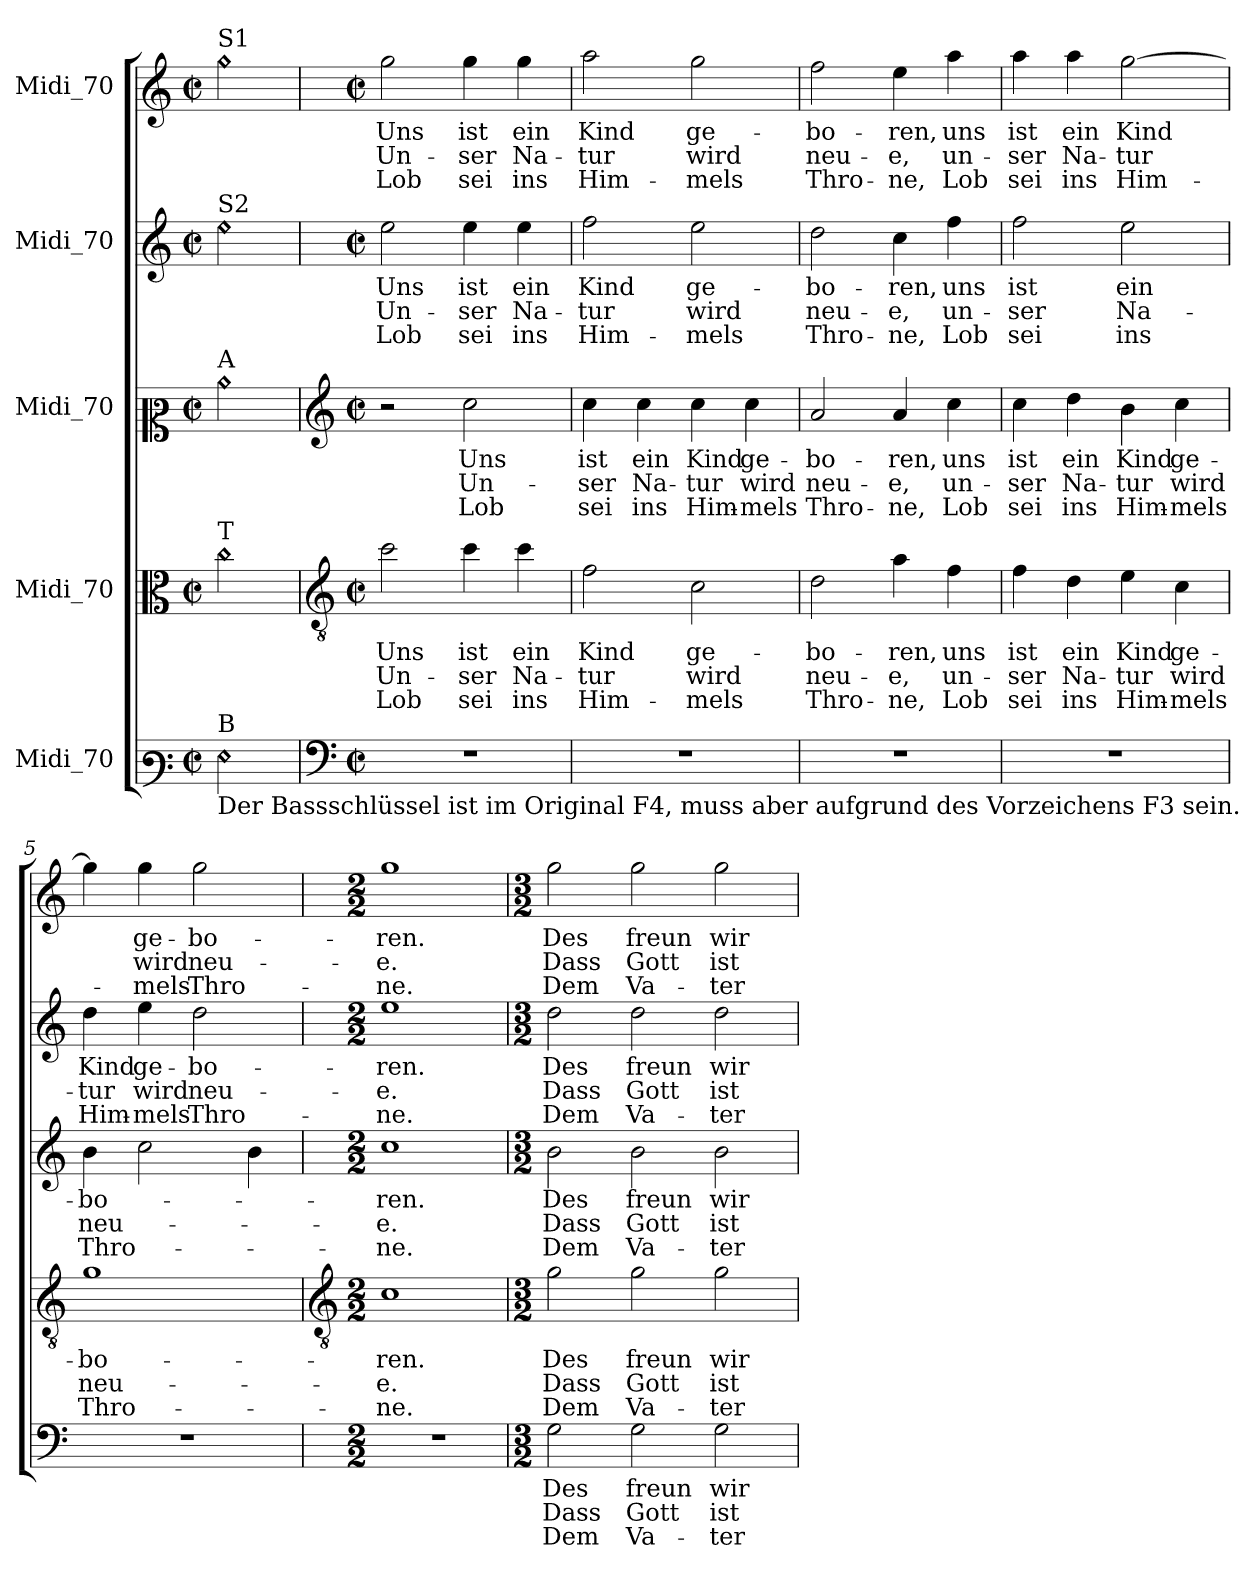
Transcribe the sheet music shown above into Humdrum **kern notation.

**kern	**text	**text	**text	**kern	**text	**text	**text	**kern	**text	**text	**text	**kern	**text	**text	**text	**kern	**text	**text	**text
*part5	*part5	*part5	*part5	*part4	*part4	*part4	*part4	*part3	*part3	*part3	*part3	*part2	*part2	*part2	*part2	*part1	*part1	*part1	*part1
*staff5	*staff5	*staff5	*staff5	*staff4	*staff4	*staff4	*staff4	*staff3	*staff3	*staff3	*staff3	*staff2	*staff2	*staff2	*staff2	*staff1	*staff1	*staff1	*staff1
*I"Midi_70	*	*	*	*I"Midi_70	*	*	*	*I"Midi_70	*	*	*	*I"Midi_70	*	*	*	*I"Midi_70	*	*	*
*clefF3	*	*	*	*clefC3	*	*	*	*clefC2	*	*	*	*clefG2	*	*	*	*clefG2	*	*	*
*ITrd4c7	*	*	*	*ITrd4c7	*	*	*	*ITrd4c7	*	*	*	*ITrd4c7	*	*	*	*ITrd4c7	*	*	*
*k[b-]	*	*	*	*k[b-]	*	*	*	*k[b-]	*	*	*	*k[b-]	*	*	*	*k[b-]	*	*	*
*F:	*	*	*	*F:	*	*	*	*F:	*	*	*	*F:	*	*	*	*F:	*	*	*
*M4/2	*	*	*	*M4/2	*	*	*	*M4/2	*	*	*	*M4/2	*	*	*	*M4/2	*	*	*
*met(c|)	*	*	*	*met(c|)	*	*	*	*met(c|)	*	*	*	*met(c|)	*	*	*	*met(c|)	*	*	*
=	=	=	=	=	=	=	=	=	=	=	=	=	=	=	=	=	=	=	=
!	!	!	!	!	!	!	!	!	!	!	!	!	!	!	!	!LO:TX:a:t=S1	!	!	!
!	!	!	!	!	!	!	!	!	!	!	!	!LO:TX:a:t=S2	!	!	!	!	!	!	!
!	!	!	!	!	!	!	!	!LO:TX:a:t=A	!	!	!	!	!	!	!	!	!	!	!
!	!	!	!	!LO:TX:a:t=T	!	!	!	!	!	!	!	!	!	!	!	!	!	!	!
!LO:TX:a:t=B	!	!	!	!	!	!	!	!	!	!	!	!	!	!	!	!	!	!	!
!LO:TX:b:t=Der Bassschlüssel ist im Original F4, muss aber aufgrund des Vorzeichens F3 sein.	!	!	!	!	!	!	!	!	!	!	!	!	!	!	!	!	!	!	!
!LO:N:head=diamond	!	!	!	!LO:N:head=diamond	!	!	!	!LO:N:head=diamond	!	!	!	!LO:N:head=diamond	!	!	!	!LO:N:head=diamond	!	!	!
2C	.	.	.	2f	.	.	.	2f	.	.	.	2a	.	.	.	2cc	.	.	.
!!LO:LB:g=z
=1	=1	=1	=1	=1	=1	=1	=1	=1	=1	=1	=1	=1	=1	=1	=1	=1	=1	=1	=1
*clefF4	*	*	*	*clefGv2	*	*	*	*clefG2	*	*	*	*	*	*	*	*	*	*	*
*M2/2	*	*	*	*M2/2	*	*	*	*M2/2	*	*	*	*M2/2	*	*	*	*M2/2	*	*	*
*met(c|)	*	*	*	*met(c|)	*	*	*	*met(c|)	*	*	*	*met(c|)	*	*	*	*met(c|)	*	*	*
!	!	!	!	!	!LO:LY:b	!LO:LY:b	!LO:LY:b	!	!	!	!	!	!LO:LY:b	!LO:LY:b	!LO:LY:b	!	!LO:LY:b	!LO:LY:b	!LO:LY:b
1r	.	.	.	2f	Uns	Un-	-Lob	2r	.	.	.	2a	Uns	Un-	-Lob	2cc	Uns	Un-	-Lob
!	!	!	!	!	!LO:LY:b	!LO:LY:b	!LO:LY:b	!	!LO:LY:b	!LO:LY:b	!LO:LY:b	!	!LO:LY:b	!LO:LY:b	!LO:LY:b	!	!LO:LY:b	!LO:LY:b	!LO:LY:b
.	.	.	.	4f	ist	ser	sei	2f	Uns	Un-	-Lob	4a	ist	ser	sei	4cc	ist	ser	sei
!	!	!	!	!	!LO:LY:b	!LO:LY:b	!LO:LY:b	!	!	!	!	!	!LO:LY:b	!LO:LY:b	!LO:LY:b	!	!LO:LY:b	!LO:LY:b	!LO:LY:b
.	.	.	.	4f	ein	Na-	-ins	.	.	.	.	4a	ein	Na-	-ins	4cc	ein	Na-	-ins
=2	=2	=2	=2	=2	=2	=2	=2	=2	=2	=2	=2	=2	=2	=2	=2	=2	=2	=2	=2
!	!	!	!	!	!LO:LY:b	!LO:LY:b	!LO:LY:b	!	!LO:LY:b	!LO:LY:b	!LO:LY:b	!	!LO:LY:b	!LO:LY:b	!LO:LY:b	!	!LO:LY:b	!LO:LY:b	!LO:LY:b
1r	.	.	.	2B-	Kind	tur	Him-	4f	ist	ser	sei	2b-	Kind	tur	Him-	2dd	Kind	tur	Him-
!	!	!	!	!	!	!	!	!	!LO:LY:b	!LO:LY:b	!LO:LY:b	!	!	!	!	!	!	!	!
.	.	.	.	.	.	.	.	4f	ein	Na-	-ins	.	.	.	.	.	.	.	.
!	!	!	!	!	!LO:LY:b	!LO:LY:b	!LO:LY:b	!	!LO:LY:b	!LO:LY:b	!LO:LY:b	!	!LO:LY:b	!LO:LY:b	!LO:LY:b	!	!LO:LY:b	!LO:LY:b	!LO:LY:b
.	.	.	.	2F	-ge-	-wird	mels	4f	Kind	tur	Him-	2a	-ge-	-wird	mels	2cc	-ge-	-wird	mels
!	!	!	!	!	!	!	!	!	!LO:LY:b	!LO:LY:b	!LO:LY:b	!	!	!	!	!	!	!	!
.	.	.	.	.	.	.	.	4f	-ge-	-wird	mels	.	.	.	.	.	.	.	.
=3	=3	=3	=3	=3	=3	=3	=3	=3	=3	=3	=3	=3	=3	=3	=3	=3	=3	=3	=3
!	!	!	!	!	!LO:LY:b	!LO:LY:b	!LO:LY:b	!	!LO:LY:b	!LO:LY:b	!LO:LY:b	!	!LO:LY:b	!LO:LY:b	!LO:LY:b	!	!LO:LY:b	!LO:LY:b	!LO:LY:b
1r	.	.	.	2G	bo-	-neu-	-Thro-	2d	bo-	-neu-	-Thro-	2g	bo-	-neu-	-Thro-	2b-	bo-	-neu-	-Thro-
!	!	!	!	!	!LO:LY:b	!LO:LY:b	!LO:LY:b	!	!LO:LY:b	!LO:LY:b	!LO:LY:b	!	!LO:LY:b	!LO:LY:b	!LO:LY:b	!	!LO:LY:b	!LO:LY:b	!LO:LY:b
.	.	.	.	4d	-ren,	e,	ne,	4d	-ren,	e,	ne,	4f	-ren,	e,	ne,	4a	-ren,	e,	ne,
!	!	!	!	!	!LO:LY:b	!LO:LY:b	!LO:LY:b	!	!LO:LY:b	!LO:LY:b	!LO:LY:b	!	!LO:LY:b	!LO:LY:b	!LO:LY:b	!	!LO:LY:b	!LO:LY:b	!LO:LY:b
.	.	.	.	4B-	uns	un-	-Lob	4f	uns	un-	-Lob	4b-	uns	un-	-Lob	4dd	uns	un-	-Lob
=4	=4	=4	=4	=4	=4	=4	=4	=4	=4	=4	=4	=4	=4	=4	=4	=4	=4	=4	=4
!	!	!	!	!	!LO:LY:b	!LO:LY:b	!LO:LY:b	!	!LO:LY:b	!LO:LY:b	!LO:LY:b	!	!LO:LY:b	!LO:LY:b	!LO:LY:b	!	!LO:LY:b	!LO:LY:b	!LO:LY:b
1r	.	.	.	4B-	ist	ser	sei	4f	ist	ser	sei	2b-	ist	ser	sei	4dd	ist	ser	sei
!	!	!	!	!	!LO:LY:b	!LO:LY:b	!LO:LY:b	!	!LO:LY:b	!LO:LY:b	!LO:LY:b	!	!	!	!	!	!LO:LY:b	!LO:LY:b	!LO:LY:b
.	.	.	.	4G	ein	Na-	-ins	4g	ein	Na-	-ins	.	.	.	.	4dd	ein	Na-	-ins
!	!	!	!	!	!LO:LY:b	!LO:LY:b	!LO:LY:b	!	!LO:LY:b	!LO:LY:b	!LO:LY:b	!	!LO:LY:b	!LO:LY:b	!LO:LY:b	!	!LO:LY:b	!LO:LY:b	!LO:LY:b
.	.	.	.	4A	Kind	tur	Him-	4e	Kind	tur	Him-	2a	ein	Na-	-ins	[2cc	Kind	tur	Him-
!	!	!	!	!	!LO:LY:b	!LO:LY:b	!LO:LY:b	!	!LO:LY:b	!LO:LY:b	!LO:LY:b	!	!	!	!	!	!	!	!
.	.	.	.	4F	-ge-	-wird	mels	4f	-ge-	-wird	mels	.	.	.	.	.	.	.	.
=5	=5	=5	=5	=5	=5	=5	=5	=5	=5	=5	=5	=5	=5	=5	=5	=5	=5	=5	=5
!	!	!	!	!	!LO:LY:b	!LO:LY:b	!LO:LY:b	!	!LO:LY:b	!LO:LY:b	!LO:LY:b	!	!LO:LY:b	!LO:LY:b	!LO:LY:b	!	!	!	!
1r	.	.	.	1c	bo-	-neu-	-Thro-	4e	bo-	-neu-	-Thro-	4g	Kind	tur	Him-	4cc]	.	.	.
!	!	!	!	!	!	!	!	!	!	!	!	!	!LO:LY:b	!LO:LY:b	!LO:LY:b	!	!LO:LY:b	!LO:LY:b	!LO:LY:b
.	.	.	.	.	.	.	.	2f	.	.	.	4a	-ge-	-wird	mels	4cc	-ge-	-wird	mels
!	!	!	!	!	!	!	!	!	!	!	!	!	!LO:LY:b	!LO:LY:b	!LO:LY:b	!	!LO:LY:b	!LO:LY:b	!LO:LY:b
.	.	.	.	.	.	.	.	.	.	.	.	2g	bo-	-neu-	-Thro-	2cc	bo-	-neu-	-Thro-
.	.	.	.	.	.	.	.	4e	.	.	.	.	.	.	.	.	.	.	.
!!LO:LB:g=z
=6	=6	=6	=6	=6	=6	=6	=6	=6	=6	=6	=6	=6	=6	=6	=6	=6	=6	=6	=6
*	*	*	*	*clefGv2	*	*	*	*	*	*	*	*	*	*	*	*	*	*	*
*M2/2	*	*	*	*M2/2	*	*	*	*M2/2	*	*	*	*M2/2	*	*	*	*M2/2	*	*	*
!	!	!	!	!	!LO:LY:b	!LO:LY:b	!LO:LY:b	!	!LO:LY:b	!LO:LY:b	!LO:LY:b	!	!LO:LY:b	!LO:LY:b	!LO:LY:b	!	!LO:LY:b	!LO:LY:b	!LO:LY:b
1r	.	.	.	1F	-ren.	e.	ne.	1f	-ren.	e.	ne.	1a	-ren.	e.	ne.	1cc	-ren.	e.	ne.
=7	=7	=7	=7	=7	=7	=7	=7	=7	=7	=7	=7	=7	=7	=7	=7	=7	=7	=7	=7
*M3/2	*	*	*	*M3/2	*	*	*	*M3/2	*	*	*	*M3/2	*	*	*	*M3/2	*	*	*
!	!LO:LY:b	!LO:LY:b	!LO:LY:b	!	!LO:LY:b	!LO:LY:b	!LO:LY:b	!	!LO:LY:b	!LO:LY:b	!LO:LY:b	!	!LO:LY:b	!LO:LY:b	!LO:LY:b	!	!LO:LY:b	!LO:LY:b	!LO:LY:b
2C	Des	Dass	Dem	2c	Des	Dass	Dem	2e	Des	Dass	Dem	2g	Des	Dass	Dem	2cc	Des	Dass	Dem
!	!LO:LY:b	!LO:LY:b	!LO:LY:b	!	!LO:LY:b	!LO:LY:b	!LO:LY:b	!	!LO:LY:b	!LO:LY:b	!LO:LY:b	!	!LO:LY:b	!LO:LY:b	!LO:LY:b	!	!LO:LY:b	!LO:LY:b	!LO:LY:b
2C	freun	Gott	Va-	2c	freun	Gott	Va-	2e	freun	Gott	Va-	2g	freun	Gott	Va-	2cc	freun	Gott	Va-
!	!LO:LY:b	!LO:LY:b	!LO:LY:b	!	!LO:LY:b	!LO:LY:b	!LO:LY:b	!	!LO:LY:b	!LO:LY:b	!LO:LY:b	!	!LO:LY:b	!LO:LY:b	!LO:LY:b	!	!LO:LY:b	!LO:LY:b	!LO:LY:b
2C	-wir	ist	ter	2c	-wir	ist	ter	2e	-wir	ist	ter	2g	-wir	ist	ter	2cc	-wir	ist	ter
=	=	=	=	=	=	=	=	=	=	=	=	=	=	=	=	=	=	=	=
*-	*-	*-	*-	*-	*-	*-	*-	*-	*-	*-	*-	*-	*-	*-	*-	*-	*-	*-	*-
